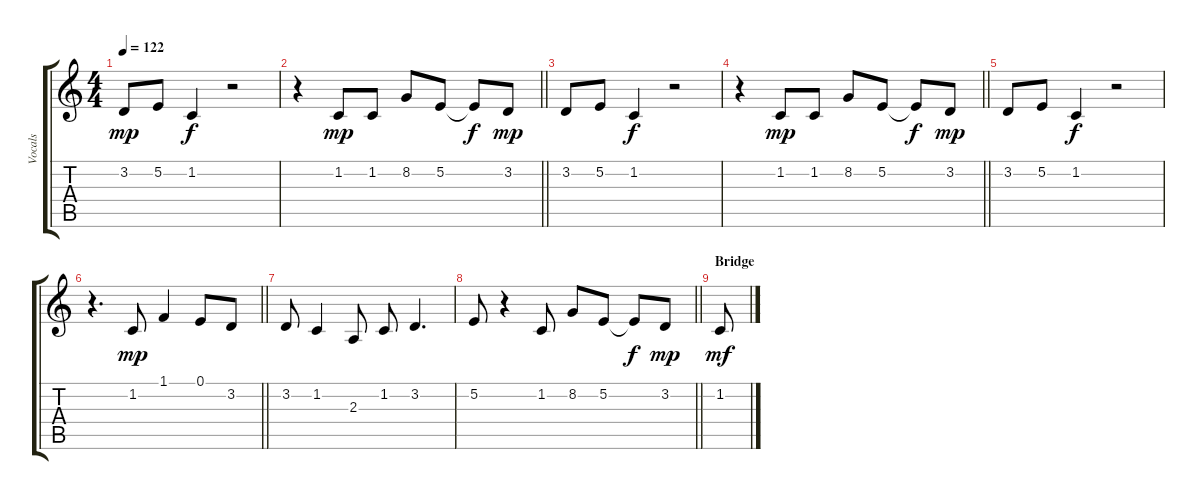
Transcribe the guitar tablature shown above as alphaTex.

\track ("Vocals" "Vocals") {instrument oboe}
\staff {score tabs}
\tuning (E4 B3 G3 D3 A2 E2) {hide}
\ts (4 4)
\tempo 122
\clef g2
\ks c
3.2.8{dy mp} 5.2.8 1.2.4{dy f} r.2 |
\barLineRight lightlight
r.4 1.2.8{dy mp} 1.2.8 8.2.8 5.2.8 5.2{t}.8{dy f} 3.2.8{dy mp} |
3.2.8 5.2.8 1.2.4{dy f} r.2 |
\barLineRight lightlight
r.4 1.2.8{dy mp} 1.2.8 8.2.8 5.2.8 5.2{t}.8{dy f} 3.2.8{dy mp} |
3.2.8 5.2.8 1.2.4{dy f} r.2 |
\barLineRight lightlight
r.4{d} 1.2.8{dy mp} 1.1.4 0.1.8 3.2.8 |
3.2.8 1.2.4 2.3.8 1.2.8 3.2.4{d} |
\barLineRight lightlight
5.2.8 r.4 1.2.8 8.2.8 5.2.8 5.2{t}.8{dy f} 3.2.8{dy mp} |
\section ("" "Bridge")
1.2.8{dy mf}
